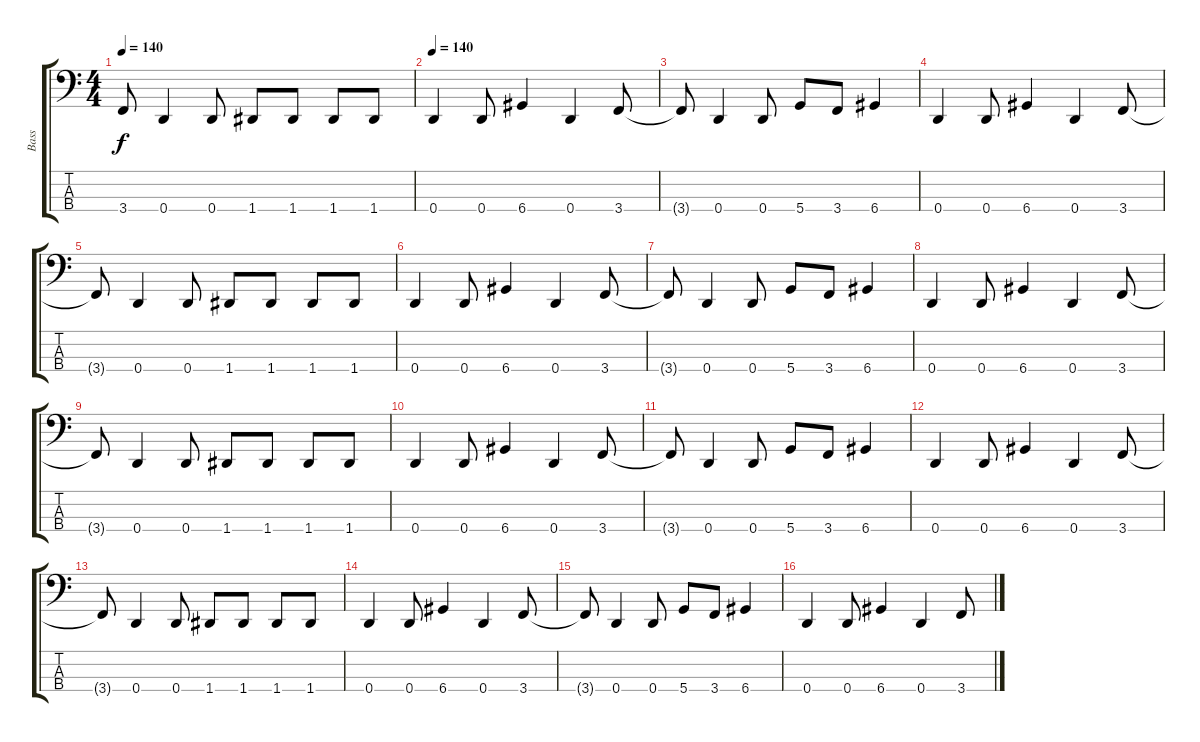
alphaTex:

\track ("Bass" "Bass") {instrument electricbasspick}
\staff {score tabs}
\tuning (G2 D2 A1 D1) {hide}
\ts (4 4)
\tempo 140
\clef f4
\ks c
3.4{t}.8{dy f} 0.4.4 0.4.8 1.4.8 1.4.8 1.4.8 1.4.8 |
\tempo 140
0.4.4 0.4.8 6.4.4 0.4.4 3.4.8 |
3.4{t}.8 0.4.4 0.4.8 5.4.8 3.4.8 6.4.4 |
0.4.4 0.4.8 6.4.4 0.4.4 3.4.8 |
3.4{t}.8 0.4.4 0.4.8 1.4.8 1.4.8 1.4.8 1.4.8 |
0.4.4 0.4.8 6.4.4 0.4.4 3.4.8 |
3.4{t}.8 0.4.4 0.4.8 5.4.8 3.4.8 6.4.4 |
0.4.4 0.4.8 6.4.4 0.4.4 3.4.8 |
3.4{t}.8 0.4.4 0.4.8 1.4.8 1.4.8 1.4.8 1.4.8 |
0.4.4 0.4.8 6.4.4 0.4.4 3.4.8 |
3.4{t}.8 0.4.4 0.4.8 5.4.8 3.4.8 6.4.4 |
0.4.4 0.4.8 6.4.4 0.4.4 3.4.8 |
3.4{t}.8 0.4.4 0.4.8 1.4.8 1.4.8 1.4.8 1.4.8 |
0.4.4 0.4.8 6.4.4 0.4.4 3.4.8 |
3.4{t}.8 0.4.4 0.4.8 5.4.8 3.4.8 6.4.4 |
0.4.4 0.4.8 6.4.4 0.4.4 3.4.8
